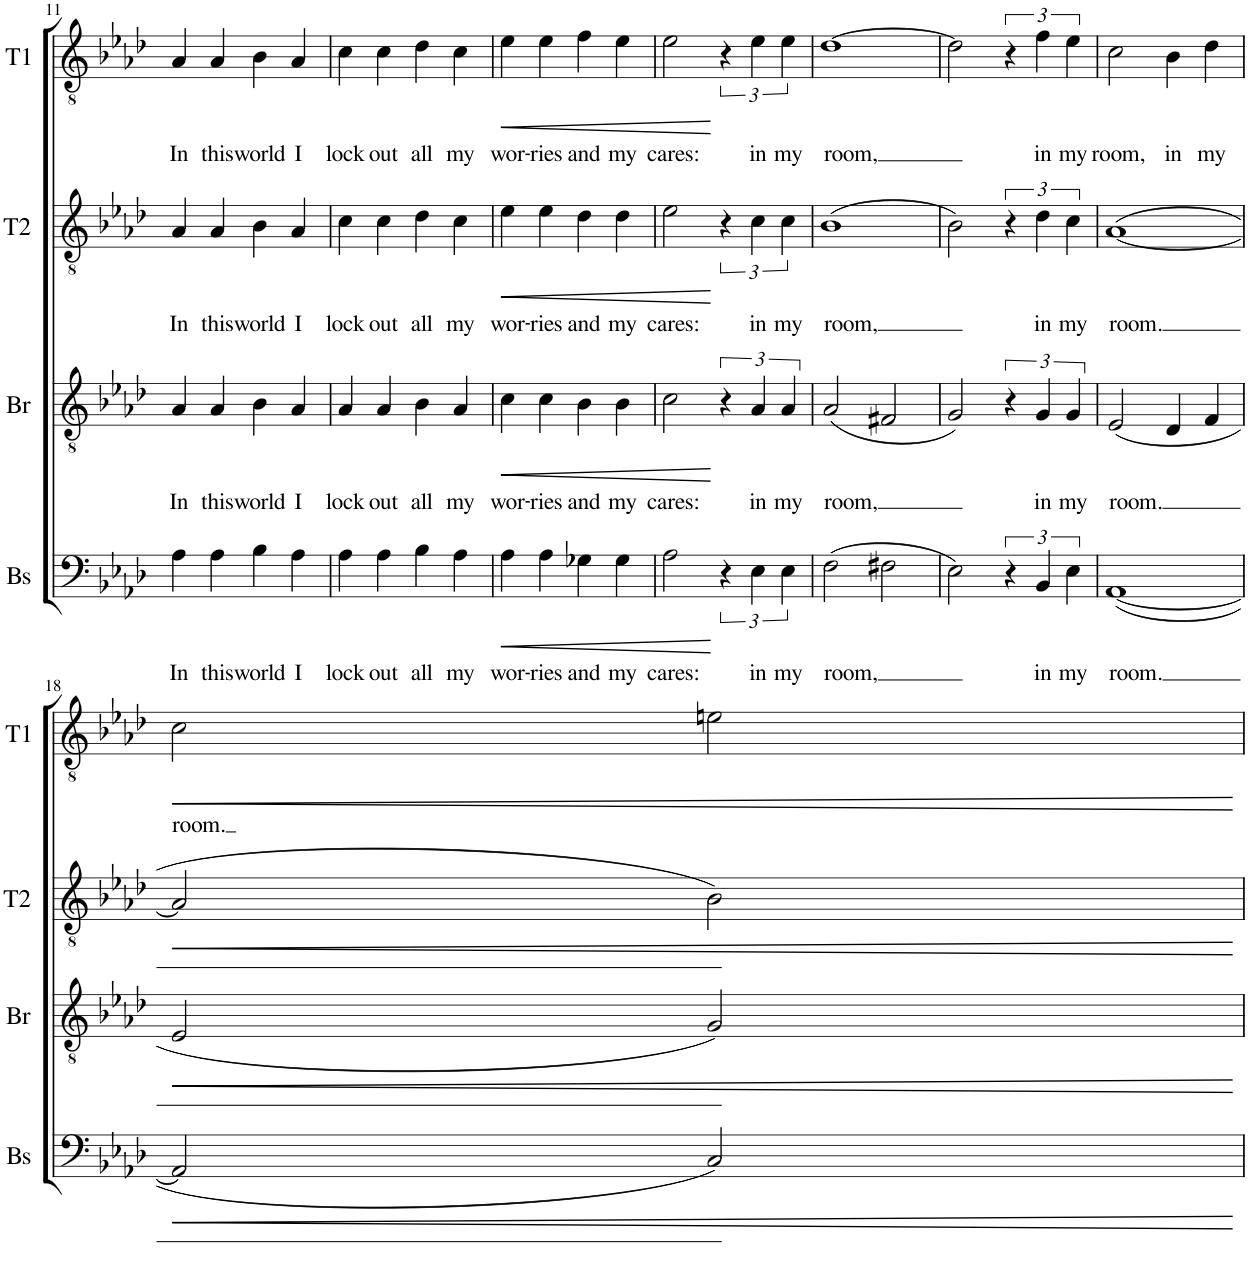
**kern	**text	**dynam	**kern	**text	**dynam	**kern	**text	**dynam	**kern	**text	**dynam
*part4	*part4	*part4	*part3	*part3	*part3	*part2	*part2	*part2	*part1	*part1	*part1
*staff4	*staff4	*staff4	*staff3	*staff3	*staff3	*staff2	*staff2	*staff2	*staff1	*staff1	*staff1
*I"Bass	*	*	*I"Baritone	*	*	*I"Tenor 2	*	*	*I"Tenor 1	*	*
*I'Bs	*	*	*I'Br	*	*	*I'T2	*	*	*I'T1	*	*
!!LO:PB:g=z
*clefF4	*	*	*clefGv2	*	*	*clefGv2	*	*	*clefGv2	*	*
*k[b-e-a-d-]	*	*	*k[b-e-a-d-]	*	*	*k[b-e-a-d-]	*	*	*k[b-e-a-d-]	*	*
*M4/4	*	*	*M4/4	*	*	*M4/4	*	*	*M4/4	*	*
=11	=11	=11	=11	=11	=11	=11	=11	=11	=11	=11	=11
!	!LO:LY:b	!	!	!LO:LY:b	!	!	!LO:LY:b	!	!	!LO:LY:b	!
4A-\	In	.	4A-/	In	.	4A-/	In	.	4A-/	In	.
!	!LO:LY:b	!	!	!LO:LY:b	!	!	!LO:LY:b	!	!	!LO:LY:b	!
4A-\	this	.	4A-/	this	.	4A-/	this	.	4A-/	this	.
!	!LO:LY:b	!	!	!LO:LY:b	!	!	!LO:LY:b	!	!	!LO:LY:b	!
4B-\	world	.	4B-\	world	.	4B-\	world	.	4B-\	world	.
!	!LO:LY:b	!	!	!LO:LY:b	!	!	!LO:LY:b	!	!	!LO:LY:b	!
4A-\	I	.	4A-/	I	.	4A-/	I	.	4A-/	I	.
=12	=12	=12	=12	=12	=12	=12	=12	=12	=12	=12	=12
!	!LO:LY:b	!	!	!LO:LY:b	!	!	!LO:LY:b	!	!	!LO:LY:b	!
4A-\	lock	.	4A-/	lock	.	4c\	lock	.	4c\	lock	.
!	!LO:LY:b	!	!	!LO:LY:b	!	!	!LO:LY:b	!	!	!LO:LY:b	!
4A-\	out	.	4A-/	out	.	4c\	out	.	4c\	out	.
!	!LO:LY:b	!	!	!LO:LY:b	!	!	!LO:LY:b	!	!	!LO:LY:b	!
4B-\	all	.	4B-\	all	.	4d-\	all	.	4d-\	all	.
!	!LO:LY:b	!	!	!LO:LY:b	!	!	!LO:LY:b	!	!	!LO:LY:b	!
4A-\	my	.	4A-/	my	.	4c\	my	.	4c\	my	.
=13	=13	=13	=13	=13	=13	=13	=13	=13	=13	=13	=13
!	!LO:LY:b	!LO:HP:b	!	!LO:LY:b	!LO:HP:b	!	!LO:LY:b	!LO:HP:b	!	!LO:LY:b	!LO:HP:b
4A-\	wor-	<	4c\	wor-	<	4e-\	wor-	<	4e-\	wor-	<
!	!LO:LY:b	!	!	!LO:LY:b	!	!	!LO:LY:b	!	!	!LO:LY:b	!
4A-\	-ries	.	4c\	-ries	.	4e-\	-ries	.	4e-\	-ries	.
!	!LO:LY:b	!	!	!LO:LY:b	!	!	!LO:LY:b	!	!	!LO:LY:b	!
4G-X\	and	.	4B-\	and	.	4d-\	and	.	4f\	and	.
!	!LO:LY:b	!	!	!LO:LY:b	!	!	!LO:LY:b	!	!	!LO:LY:b	!
4G-\	my	.	4B-\	my	.	4d-\	my	.	4e-\	my	.
=14	=14	=14	=14	=14	=14	=14	=14	=14	=14	=14	=14
!	!LO:LY:b	!	!	!LO:LY:b	!	!	!LO:LY:b	!	!	!LO:LY:b	!
2A-\	cares:	.	2c\	cares:	.	2e-\	cares:	.	2e-\	cares:	.
6r	.	[	6r	.	[	6r	.	[	6r	.	[
!	!LO:LY:b	!	!	!LO:LY:b	!	!	!LO:LY:b	!	!	!LO:LY:b	!
6E-\	in	.	6A-/	in	.	6c\	in	.	6e-\	in	.
!	!LO:LY:b	!	!	!LO:LY:b	!	!	!LO:LY:b	!	!	!LO:LY:b	!
6E-\	my	.	6A-/	my	.	6c\	my	.	6e-\	my	.
=15	=15	=15	=15	=15	=15	=15	=15	=15	=15	=15	=15
!	!LO:LY:b	!	!	!LO:LY:b	!	!	!LO:LY:b	!	!	!LO:LY:b	!
(2F\	room,	.	(2A-/	room,	.	(1B-	room,	.	[1d-	room,	.
2F#X\	.	.	2F#X/	.	.	.	.	.	.	.	.
=16	=16	=16	=16	=16	=16	=16	=16	=16	=16	=16	=16
2E-\)	.	.	2G/)	.	.	2B-\)	.	.	2d-\]	.	.
6r	.	.	6r	.	.	6r	.	.	6r	.	.
!	!LO:LY:b	!	!	!LO:LY:b	!	!	!LO:LY:b	!	!	!LO:LY:b	!
6BB-/	in	.	6G/	in	.	6d-\	in	.	6f\	in	.
!	!LO:LY:b	!	!	!LO:LY:b	!	!	!LO:LY:b	!	!	!LO:LY:b	!
6E-\	my	.	6G/	my	.	6c\	my	.	6e-\	my	.
=17	=17	=17	=17	=17	=17	=17	=17	=17	=17	=17	=17
!	!LO:LY:b	!	!	!LO:LY:b	!	!	!LO:LY:b	!	!	!LO:LY:b	!
([1AA-	room.	.	(2E-/	room.	.	([1A-	room.	.	2c\	room,	.
!	!	!	!	!	!	!	!	!	!	!LO:LY:b	!
.	.	.	4D-/	.	.	.	.	.	4B-\	in	.
!	!	!	!	!	!	!	!	!	!	!LO:LY:b	!
.	.	.	4F/	.	.	.	.	.	4d-\	my	.
!!LO:LB:g=z
=18	=18	=18	=18	=18	=18	=18	=18	=18	=18	=18	=18
!	!	!LO:HP:b	!	!	!LO:HP:b	!	!	!LO:HP:b	!	!LO:LY:b	!LO:HP:b
2AA-/]	.	<	2E-/	.	<	2A-/]	.	<	2c\	room.	<
2C/)	.	.	2G/)	.	.	2B-\)	.	.	2en\	.	.
.	.	[	.	.	[	.	.	[	.	.	[
=	=	=	=	=	=	=	=	=	=	=	=
*-	*-	*-	*-	*-	*-	*-	*-	*-	*-	*-	*-
